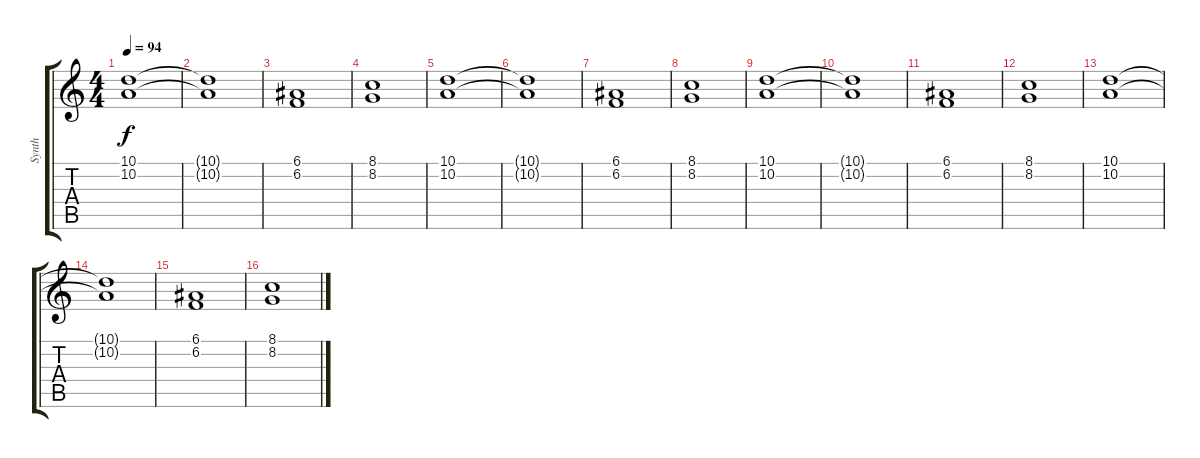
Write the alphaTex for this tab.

\track ("Synth" "Synth") {instrument stringensemble1}
\staff {score tabs}
\tuning (E4 B3 G3 D3 A2 E2) {hide}
\ts (4 4)
\tempo 94
\clef g2
\ks c
(10.1 10.2).1{dy f} |
(10.1{t} 10.2{t}).1 |
(6.1 6.2).1 |
(8.1 8.2).1 |
(10.1 10.2).1 |
(10.1{t} 10.2{t}).1 |
(6.1 6.2).1 |
(8.1 8.2).1 |
(10.1 10.2).1 |
(10.1{t} 10.2{t}).1 |
(6.1 6.2).1 |
(8.1 8.2).1 |
(10.1 10.2).1 |
(10.1{t} 10.2{t}).1 |
(6.1 6.2).1 |
(8.1 8.2).1
